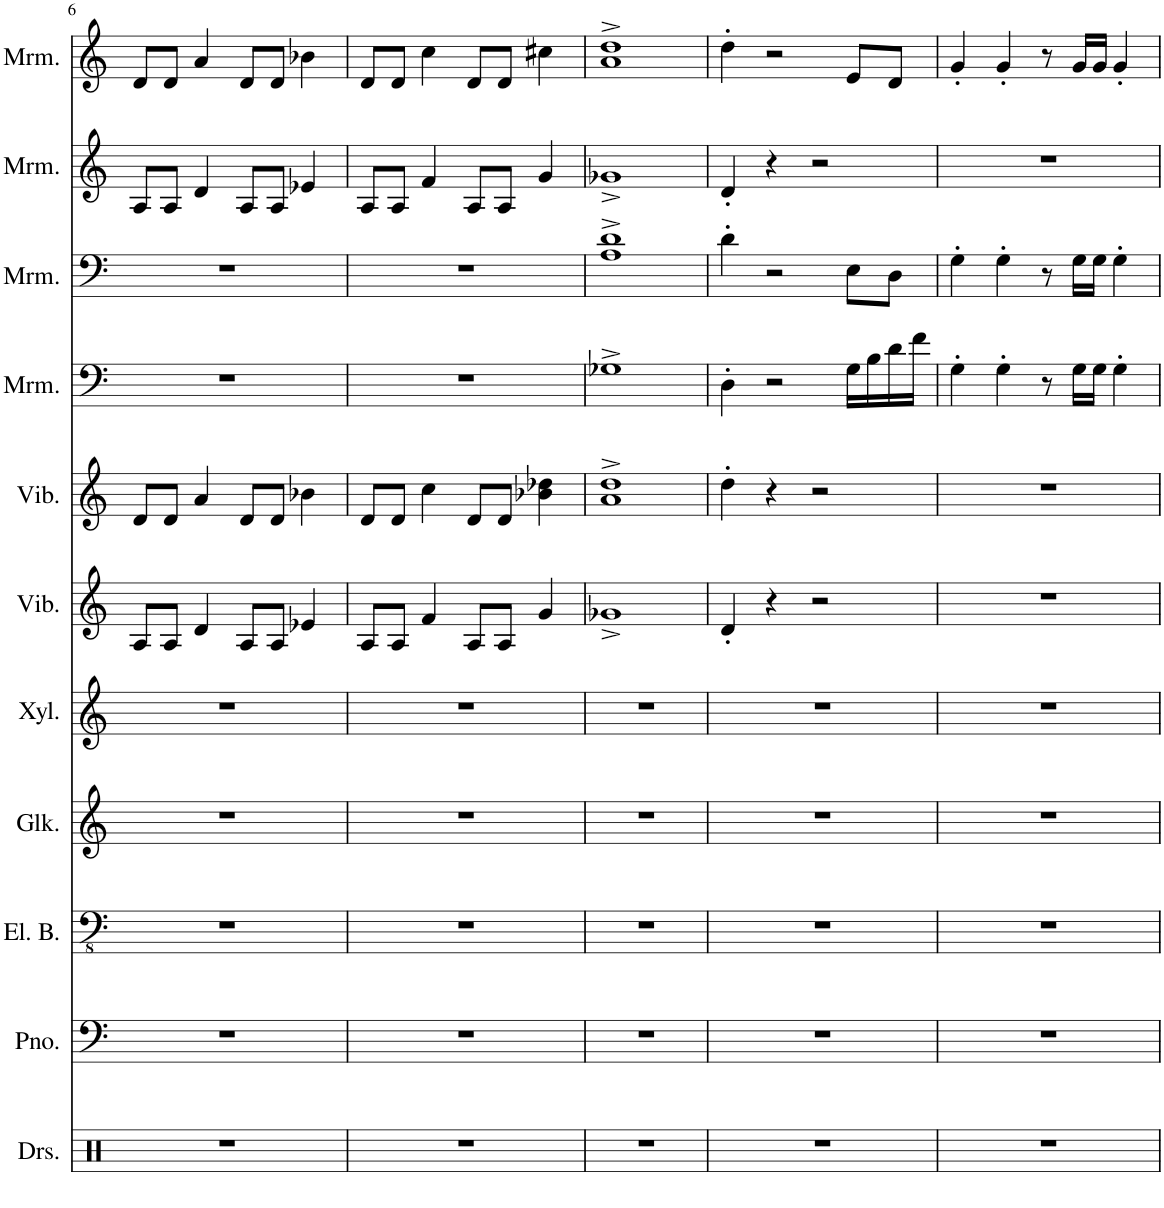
**kern	**kern	**kern	**kern	**kern	**kern	**kern	**kern	**kern	**kern	**kern
*part11	*part10	*part9	*part8	*part7	*part6	*part5	*part4	*part3	*part2	*part1
*staff11	*staff10	*staff9	*staff8	*staff7	*staff6	*staff5	*staff4	*staff3	*staff2	*staff1
*I"Drumset	*I"Piano	*I"Electric Bass	*I"Glockenspiel	*I"Xylophone	*I"Vibraphone	*I"Vibraphone	*I"Marimba	*I"Marimba	*I"Marimba	*I"Marimba
*I'Drs.	*I'Pno.	*I'El. B.	*I'Glk.	*I'Xyl.	*I'Vib.	*I'Vib.	*I'Mrm.	*I'Mrm.	*I'Mrm.	*I'Mrm.
!!LO:PB:g=z
*clefX	*clefF4	*clefFv4	*clefG2	*clefG2	*clefG2	*clefG2	*clefF4	*clefF4	*clefG2	*clefG2
*	*	*	*Trd-14c-24	*Trd-7c-12	*	*	*	*	*	*
*k[]	*k[]	*k[]	*k[]	*k[]	*k[]	*k[]	*k[]	*k[]	*k[]	*k[]
*M4/4	*M4/4	*M4/4	*M4/4	*M4/4	*M4/4	*M4/4	*M4/4	*M4/4	*M4/4	*M4/4
=6	=6	=6	=6	=6	=6	=6	=6	=6	=6	=6
1r	1r	1r	1r	1r	8A/L	8d/L	1r	1r	8A/L	8d/L
.	.	.	.	.	8A/J	8d/J	.	.	8A/J	8d/J
.	.	.	.	.	4d/	4a/	.	.	4d/	4a/
.	.	.	.	.	8A/L	8d/L	.	.	8A/L	8d/L
.	.	.	.	.	8A/J	8d/J	.	.	8A/J	8d/J
.	.	.	.	.	4e-X/	4b-X\	.	.	4e-X/	4b-X\
=7	=7	=7	=7	=7	=7	=7	=7	=7	=7	=7
1r	1r	1r	1r	1r	8A/L	8d/L	1r	1r	8A/L	8d/L
.	.	.	.	.	8A/J	8d/J	.	.	8A/J	8d/J
.	.	.	.	.	4f/	4cc\	.	.	4f/	4cc\
.	.	.	.	.	8A/L	8d/L	.	.	8A/L	8d/L
.	.	.	.	.	8A/J	8d/J	.	.	8A/J	8d/J
.	.	.	.	.	4g/	4b-X\ 4dd-X\	.	.	4g/	4cc#X\
=8	=8	=8	=8	=8	=8	=8	=8	=8	=8	=8
1r	1r	1r	1r	1r	1g-X^	1a^ 1dd^	1G-X^	1A^ 1d^	1g-X^	1a^ 1dd^
=9	=9	=9	=9	=9	=9	=9	=9	=9	=9	=9
1r	1r	1r	1r	1r	4d'/	4dd'\	4D'\	4d'\	4d'/	4dd'\
.	.	.	.	.	4r	4r	2r	2r	4r	2r
.	.	.	.	.	2r	2r	.	.	2r	.
.	.	.	.	.	.	.	16G\LL	8E\L	.	8e/L
.	.	.	.	.	.	.	16B\	.	.	.
.	.	.	.	.	.	.	16d\	8D\J	.	8d/J
.	.	.	.	.	.	.	16f\JJ	.	.	.
=10	=10	=10	=10	=10	=10	=10	=10	=10	=10	=10
1r	1r	1r	1r	1r	1r	1r	4G'\	4G'\	1r	4g'/
.	.	.	.	.	.	.	4G'\	4G'\	.	4g'/
.	.	.	.	.	.	.	8r	8r	.	8r
.	.	.	.	.	.	.	16G\LL	16G\LL	.	16g/LL
.	.	.	.	.	.	.	16G\JJ	16G\JJ	.	16g/JJ
.	.	.	.	.	.	.	4G'\	4G'\	.	4g'/
=	=	=	=	=	=	=	=	=	=	=
*-	*-	*-	*-	*-	*-	*-	*-	*-	*-	*-
